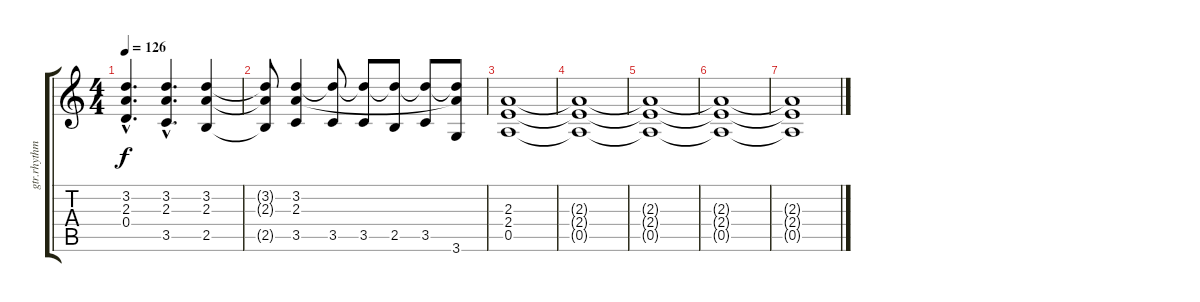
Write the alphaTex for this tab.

\track ("gtr.rhythm" "gtr.rhythm") {instrument distortionguitar}
\staff {score tabs}
\tuning (E4 B3 G3 D3 A2 E2) {hide}
\ts (4 4)
\tempo 126
\clef g2
\ks c
(3.2{hac} 2.3{hac} 0.4{hac}).4{d dy f} (3.2{hac} 2.3{hac} 3.5{hac}).4{d} (3.2 2.3 2.5).4 |
(3.2{t} 2.3{t} 2.5{t}).8 (3.2 2.3 3.5).4 (3.2{t} 3.5).8 (3.2{t} 3.5).8 (3.2{t} 2.5).8 (3.2{t} 3.5).8 (3.2{t} 2.3{t} 3.6).8 |
(2.3 2.4 0.5).1 |
(2.3{t} 2.4{t} 0.5{t}).1 |
(2.3{t} 2.4{t} 0.5{t}).1 |
(2.3{t} 2.4{t} 0.5{t}).1 |
(2.3{t} 2.4{t} 0.5{t}).1
